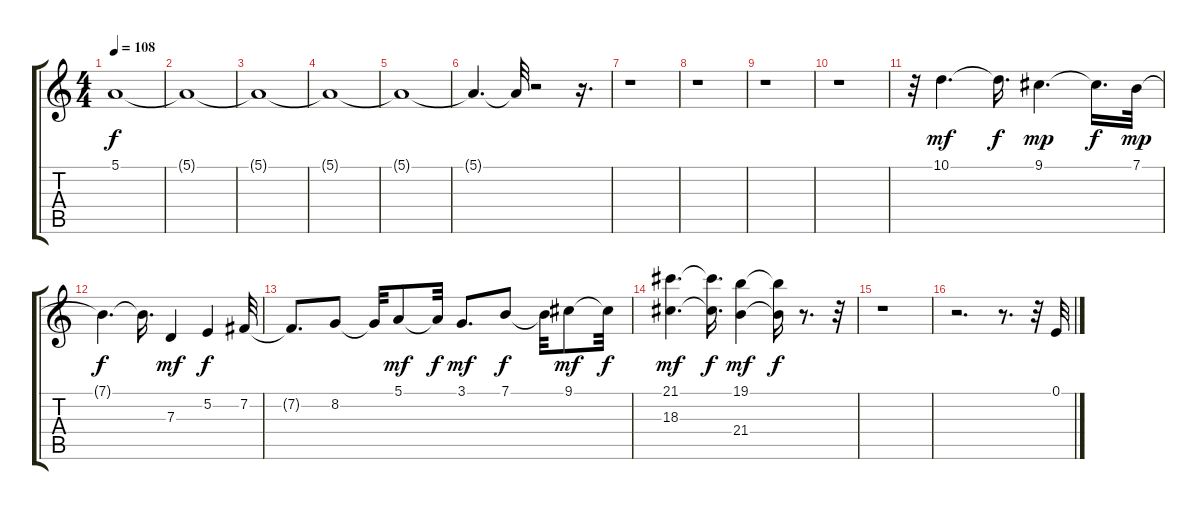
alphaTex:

\track "" {instrument synthstrings2}
\staff {score tabs}
\tuning (E4 B3 G3 D3 A2 E2) {hide}
\ts (4 4)
\tempo 108
\clef g2
\ks c
5.1{t}.1{dy f} |
5.1{t}.1 |
5.1{t}.1 |
5.1{t}.1 |
5.1{t}.1 |
5.1{t}.4{d} 5.1{t}.32 r.2 r.16{d} |
r.1 |
r.1 |
r.1 |
r.1 |
r.32 10.1.4{d dy mf} 10.1{t}.16{d dy f} 9.1.4{d dy mp} 9.1{t}.16{d dy f} 7.1.32{dy mp} |
7.1{t}.4{d dy f} 7.1{t}.16{d} 7.3.4{dy mf} 5.2.4{dy f} 7.2.32 |
7.2{t}.8{d} 8.2.8 8.2{t}.32 5.1.8{dy mf} 5.1{t}.32{dy f} 3.1.8{d dy mf} 7.1.8{dy f} 7.1{t}.32 9.1.8{dy mf} 9.1{t}.32{dy f} |
(21.1 18.3).4{d dy mf} (21.1{t} 18.3{t}).16{d dy f} (19.1 21.4).4{dy mf} (19.1{t} 21.4{t}).16{dy f} r.8{d} r.32 |
r.1 |
r.2{d} r.8{d} r.32 0.1.32
